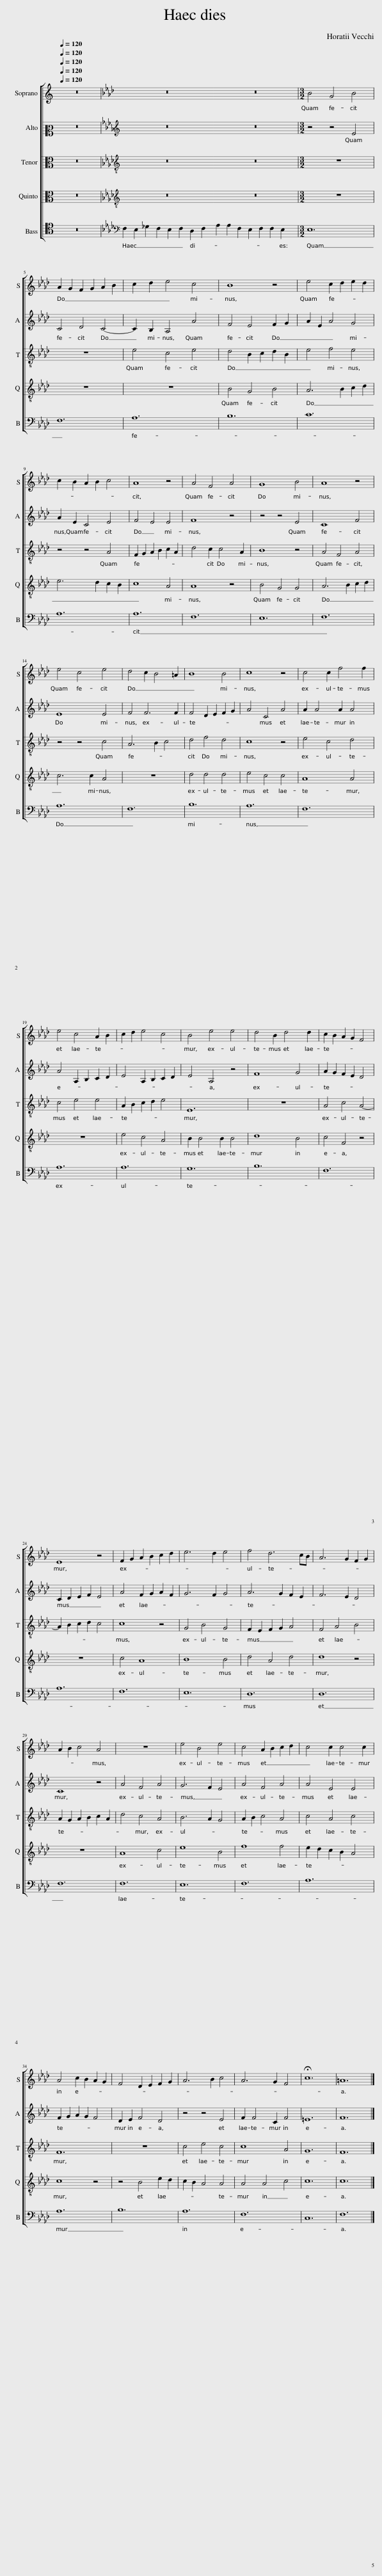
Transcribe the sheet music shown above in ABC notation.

X:1
%%score [ 1 2 [ 3 4 ] 5 ]
L:1/8
Q:1/4=120
M:none
I:linebreak $
K:C
V:1 treble
V:2 alto2
V:3 alto
V:4 alto
V:5 tenor
V:1
 z16 |[K:Ab] z16 | z16 |[M:3/2] B4 G4 B4 |$ A2 G2 F2 G2 A2 B2 | %5
 c2 d2 e4 c4 | B8 z4 | e4 c2 d2 e2 d2 |$ c2 B2 A2 B2 c4 | A8 z4 | %10
 A4 F4 A4 | G8 B4 | A8 z4 |$ e4 c4 e4 | d4 c2 B4 =A2 | %15
 B8 B4 | c8 z4 | c4 c2 f4 f2 |$ e4 c4 A2 B2 | c2 d2 e4 c4 | %20
 B4 e4 e4 | d4 B2 d4 d2 | c2 B2 A2 G2 F4 |$ E8 z4 | F2 G2 A2 B2 c2 d2 | %25
 e6 d2 e4 | f4 d6 cB | A6 G2 F2 G2 |$ A2 B2 c4 A4 | z12 | %30
 e4 B4 e4 | c4 A2 B2 c2 d2 | c4 c2 c4 c2 |$ A4 c2 B2 A2 G2 | F4 D2 E2 F2 G2 | %35
 A6 B2 c4 | A6 G2 F4 | !fermata!c12 | =A12 |] %39
V:2
 z16 |[K:Ab][K:treble] z16 | z16 |[M:3/2] z4 z4 E4 |$ C4 D4 C4- | %5
 C2 B,2 A,4 A4 | F4 E4 F2 G2 | A2 E2 A4 G4 |$ A2 E2 C4 E4 | F4 E4 E4 | %10
 F8 z4 | z4 z4 E4 | C8 F4 |$ E8 E4 | F4 F6 F2 | %15
 F4 D2 E2 F2 G2 | A4 C4 A4 | A2 A4 A2 A4 |$ A4 A,2 B,2 C2 D2 | E4 A,2 B,2 C2 D2 | %20
 E4 A,4 z4 | F8 G4 | A2 G2 F2 E2 D4 |$ C2 D2 E2 F2 E4 | A4 F2 G2 A2 F2 | %25
 G6 F2 G4 | A6 G2 F2 E2 | F6 E2 D4 |$ C8 z4 | A4 F4 A4 | %30
 G6 F2 E4 | A4 F4 A4 | A4 E4 E4 |$ F2 G2 A2 G2 F4 | D2 E2 F4 D4 | %35
 z4 z4 E4 | F2 F4 C2 F4 | =E12 | F12 |] %39
V:3
 z16 |[K:Ab][K:treble-8] z16 | z16 |[M:3/2] z12 |$ z12 | %5
 e4 c4 e4 | d4 B2 c2 d2 B2 | e4 f4 e4 |$ z4 z4 A4 | F2 G2 A2 B2 c2 A2 | %10
 d4 c2 c4 A2 | B8 z4 | A4 F4 A4 |$ z4 z4 c4 | A6 B2 c4 | %15
 d4 f4 d4 | c8 z4 | e4 c4 d4 |$ c4 e4 e4 | A2 B2 c2 d2 e4 | %20
 E12 | z12 | A4 c4 A4- |$ A2 B2 c2 d2 c4 | c8 z4 | %25
 G4 B4 G4 | F2 E2 F2 G2 A4 | F4 A4 B4 |$ A2 G2 A2 B2 c2 A2 | d4 c4 A4 | %30
 B6 A2 G4 | A2 B2 c4 A4 | c4 A4 c4 |$ F12 | z12 | %35
 c4 e4 c4 | c8 A4 | G12 | F12 |] %39
V:4
 z16 |[K:Ab][K:treble-8] z16 | z16 |[M:3/2] z12 |$ z12 | %5
 z12 | B4 G4 B4 | A6 B2 c2 d2 |$ e6 d2 c2 B2 | c8 A4 | %10
 A8 z4 | B4 G4 G4 | A6 B2 c2 d2 |$ c6 c2 A4 | z12 | %15
 d4 d4 d4 | e4 c4 c4 | A8 A4 |$ z12 | e4 c4 A4 | %20
 B2 B4 B2 B4 | d8 B4 | c4 F4 z4 |$ z12 | c4 A8 | %25
 B8 B4 | d4 A4 d4 | d8 z4 |$ z12 | A8 c4 | %30
 e8 B4 | f8 f4 | e2 d2 c2 B2 A4 |$ c8 z4 | z4 B4 e2 d2 | %35
 c2 B2 A4 A4 | A4 A4 c4 | c12 | c12 |] %39
V:5
 z16 |[K:Ab][K:bass] F,2 E,2 _G,2 F,2 E,2 F,2 D,2 F,2 | A,2 A,2 F,2 E,2 F,2 F,2 E,4 |[M:3/2] E,12 |$ F,12 | %5
 A,12 | B,12 | C12 |$ A,12 | A,12 | %10
 F,12 | E,12 | F,12 |$ A,12 | F,12 | %15
 B,12 | A,12 | F,12 |$ A,12 | A,12 | %20
 G,12 | B,12 | F,12 |$ A,12 | F,12 | %25
 E,12 | D,12 | D,12 |$ F,12 | F,12 | %30
 E,12 | F,12 | A,12 |$ A,12 | B,12 | %35
 A,12 | F,12 | C,12 | F,12 |] %39
